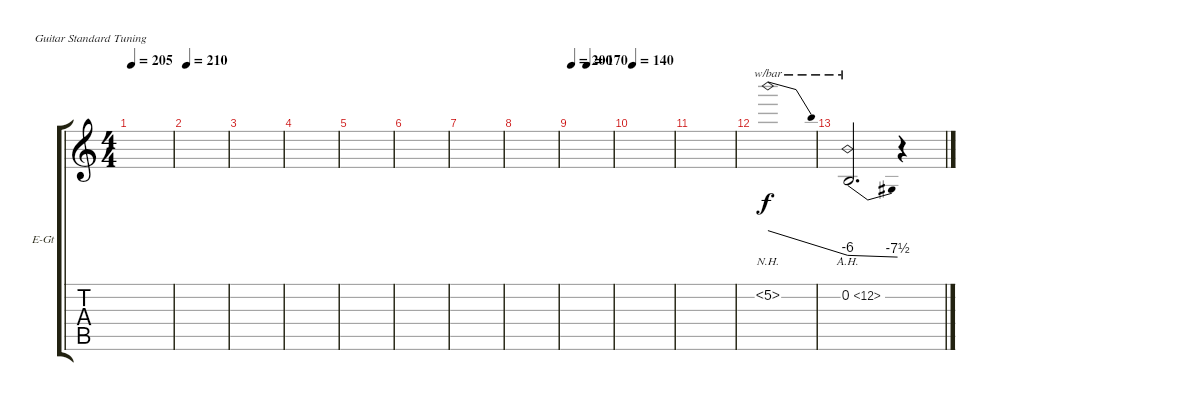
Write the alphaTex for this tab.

\bracketExtendMode groupsimilarinstruments
\firstSystemTrackNameOrientation horizontal
\otherSystemsTrackNameOrientation horizontal
\track ("solo!" "E-Gt") {instrument distortionguitar}
\staff {score tabs}
\tuning (E4 B3 G3 D3 A2 E2)
\ts (4 4)
\tempo 205
\clef g2
\ks c
|
\tempo 210
|
|
|
|
|
|
|
\tempo 200
\tempo (170 0.375)
|
\tempo 140
|
|
5.2{nh}.1{tbe (dive default 22.8 0 59.4 -24)} |
0.2{ah 12}.2{d tbe (dive default 35.4 -24 60 -30)} r.4
